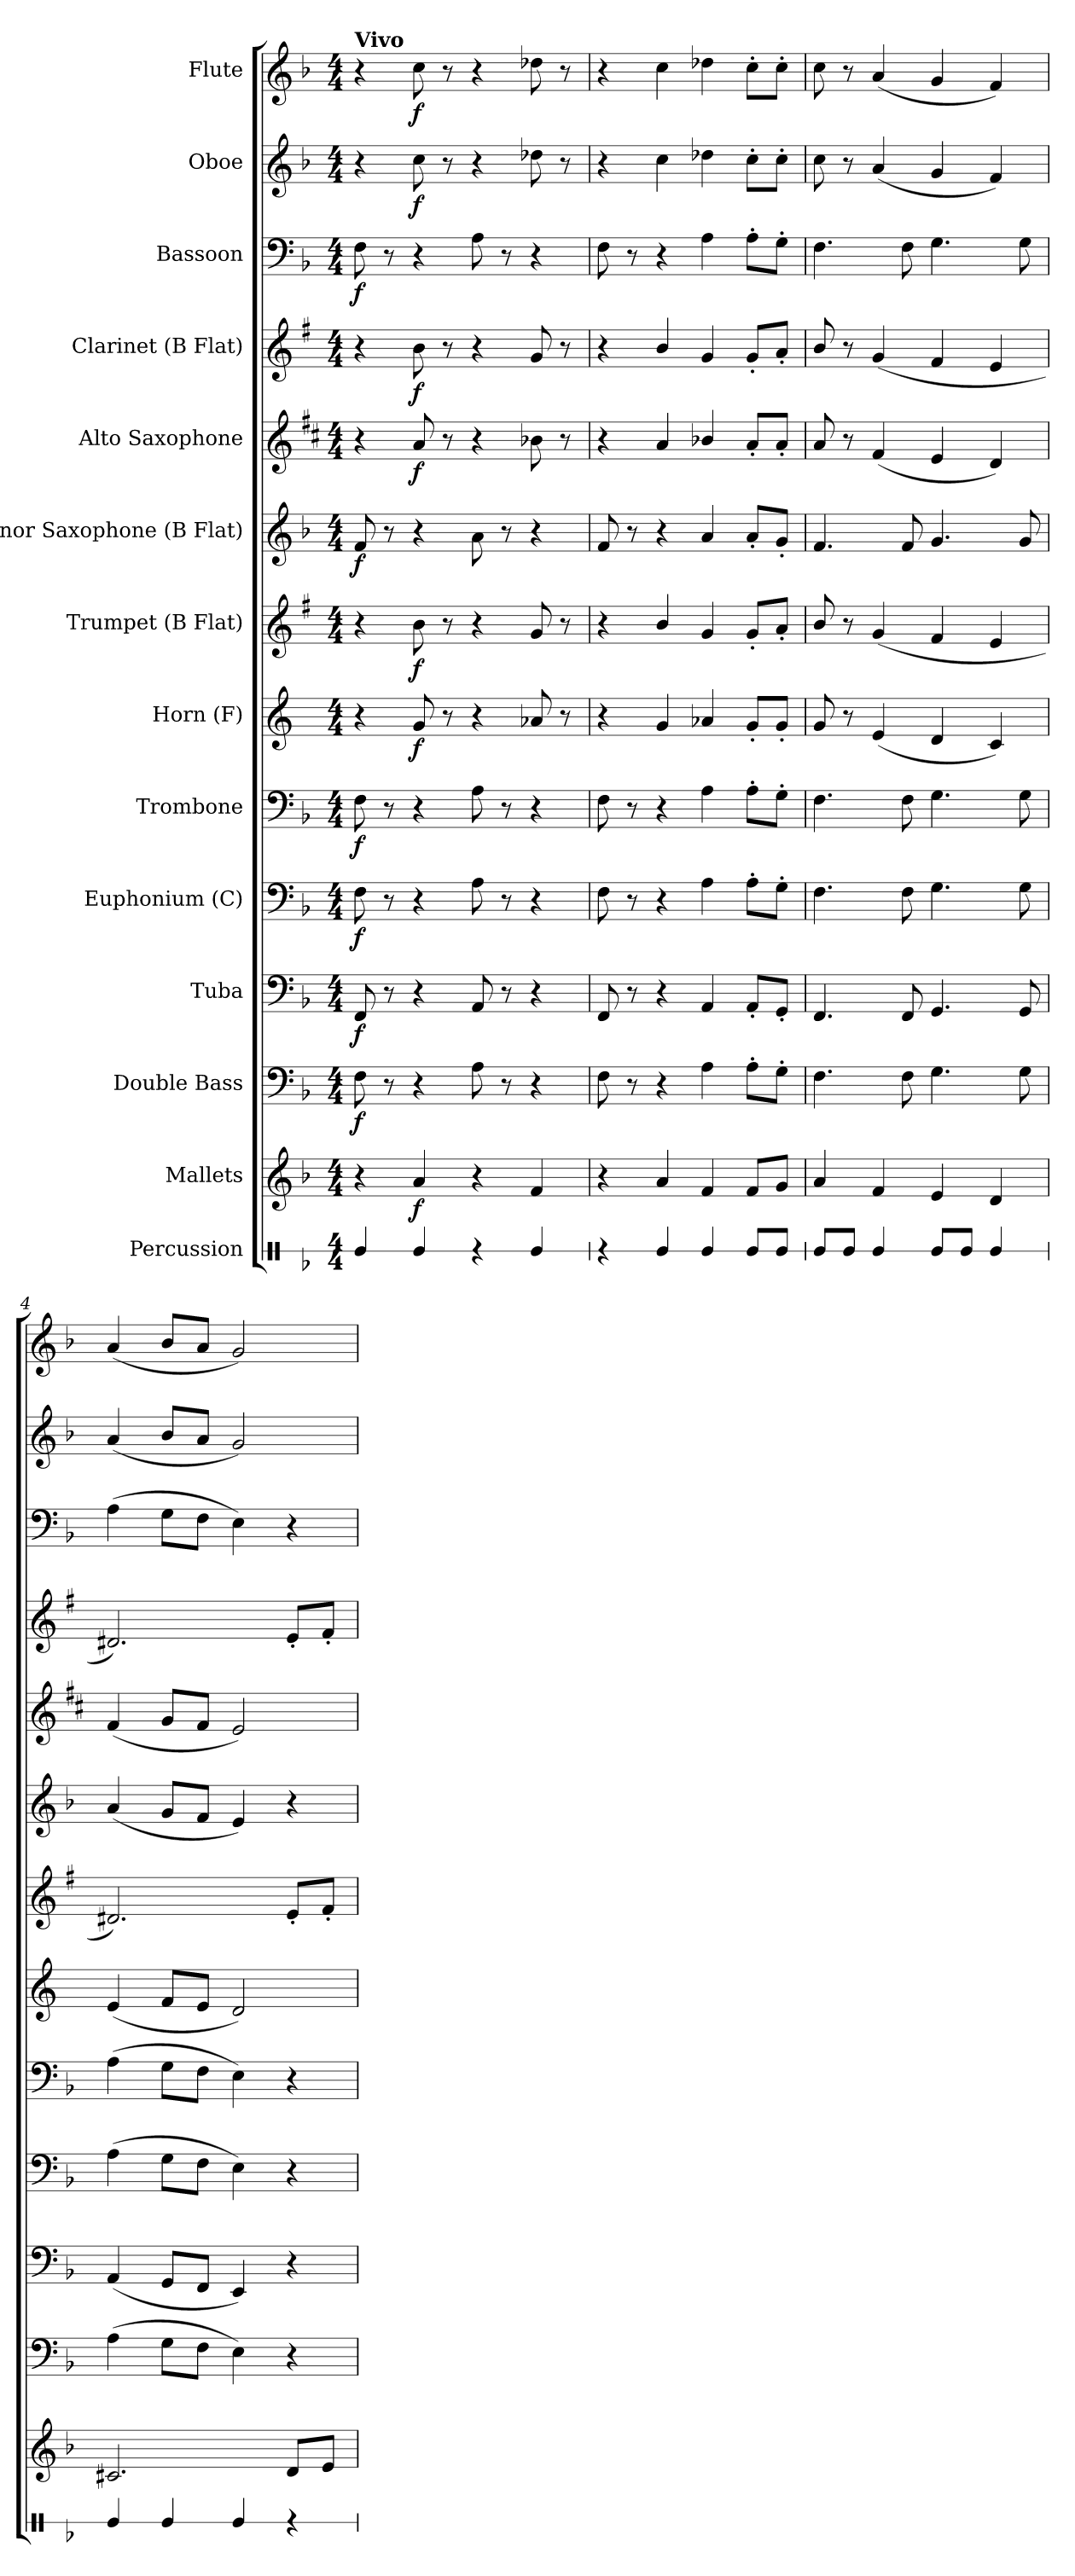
**kern	**kern	**dynam	**kern	**dynam	**kern	**dynam	**kern	**dynam	**kern	**dynam	**kern	**dynam	**kern	**dynam	**kern	**dynam	**kern	**dynam	**kern	**dynam	**kern	**dynam	**kern	**dynam	**kern	**dynam
*part14	*part13	*part13	*part12	*part12	*part11	*part11	*part10	*part10	*part9	*part9	*part8	*part8	*part7	*part7	*part6	*part6	*part5	*part5	*part4	*part4	*part3	*part3	*part2	*part2	*part1	*part1
*staff14	*staff13	*staff13	*staff12	*staff12	*staff11	*staff11	*staff10	*staff10	*staff9	*staff9	*staff8	*staff8	*staff7	*staff7	*staff6	*staff6	*staff5	*staff5	*staff4	*staff4	*staff3	*staff3	*staff2	*staff2	*staff1	*staff1
*I"Percussion	*I"Mallets	*	*I"Double Bass	*	*I"Tuba	*	*I"Euphonium (C)	*	*I"Trombone	*	*I"Horn (F)	*	*I"Trumpet (B Flat)	*	*I"Tenor Saxophone (B Flat)	*	*I"Alto Saxophone	*	*I"Clarinet (B Flat)	*	*I"Bassoon	*	*I"Oboe	*	*I"Flute	*
*stria1	*	*	*	*	*	*	*	*	*	*	*	*	*	*	*	*	*	*	*	*	*	*	*	*	*	*
*clefX	*clefG2	*	*clefF4	*	*clefF4	*	*clefF4	*	*clefF4	*	*clefG2	*	*clefG2	*	*clefG2	*	*clefG2	*	*clefG2	*	*clefF4	*	*clefG2	*	*clefG2	*
*	*ITrd-14c-24	*	*ITrd7c12	*	*	*	*	*	*	*	*ITrd4c7	*	*ITrd1c2	*	*ITrd8c14	*	*ITrd5c9	*	*ITrd1c2	*	*	*	*	*	*	*
*k[b-]	*k[b-]	*	*k[b-]	*	*k[b-]	*	*k[b-]	*	*k[b-]	*	*k[b-]	*	*k[b-]	*	*k[b-]	*	*k[b-]	*	*k[b-]	*	*k[b-]	*	*k[b-]	*	*k[b-]	*
*F:	*F:	*	*F:	*	*F:	*	*F:	*	*F:	*	*F:	*	*F:	*	*F:	*	*F:	*	*F:	*	*F:	*	*F:	*	*F:	*
*M4/4	*M4/4	*	*M4/4	*	*M4/4	*	*M4/4	*	*M4/4	*	*M4/4	*	*M4/4	*	*M4/4	*	*M4/4	*	*M4/4	*	*M4/4	*	*M4/4	*	*M4/4	*
*MM144	*MM144	*	*MM144	*	*MM144	*	*MM144	*	*MM144	*	*MM144	*	*MM144	*	*MM144	*	*MM144	*	*MM144	*	*MM144	*	*MM144	*	*MM144	*
=1	=1	=1	=1	=1	=1	=1	=1	=1	=1	=1	=1	=1	=1	=1	=1	=1	=1	=1	=1	=1	=1	=1	=1	=1	=1	=1
!	!	!	!	!	!	!	!	!	!	!	!	!	!	!	!	!	!	!	!	!	!	!	!	!	!LO:TX:a:B:t=Vivo	!
!	!	!	!	!LO:DY:b	!	!LO:DY:b	!	!LO:DY:b	!	!LO:DY:b	!	!	!	!	!	!LO:DY:b	!	!	!	!	!	!LO:DY:b	!	!	!	!
4Re/	4r	.	8FF\	f	8FF/	f	8F\	f	8F\	f	4r	.	4r	.	8F/	f	4r	.	4r	.	8F\	f	4r	.	4r	.
.	.	.	8r	.	8r	.	8r	.	8r	.	.	.	.	.	8r	.	.	.	.	.	8r	.	.	.	.	.
!	!	!LO:DY:b	!	!	!	!	!	!	!	!	!	!LO:DY:b	!	!LO:DY:b	!	!	!	!LO:DY:b	!	!LO:DY:b	!	!	!	!LO:DY:b	!	!LO:DY:b
4Re/	4aaa/	f	4r	.	4r	.	4r	.	4r	.	8c/	f	8a\	f	4r	.	8c/	f	8a\	f	4r	.	8cc\	f	8cc\	f
.	.	.	.	.	.	.	.	.	.	.	8r	.	8r	.	.	.	8r	.	8r	.	.	.	8r	.	8r	.
4r	4r	.	8AA\	.	8AA/	.	8A\	.	8A\	.	4r	.	4r	.	8A\	.	4r	.	4r	.	8A\	.	4r	.	4r	.
.	.	.	8r	.	8r	.	8r	.	8r	.	.	.	.	.	8r	.	.	.	.	.	8r	.	.	.	.	.
4Re/	4fff/	.	4r	.	4r	.	4r	.	4r	.	8d-X/	.	8f/	.	4r	.	8d-X\	.	8f/	.	4r	.	8dd-X\	.	8dd-X\	.
.	.	.	.	.	.	.	.	.	.	.	8r	.	8r	.	.	.	8r	.	8r	.	.	.	8r	.	8r	.
=2	=2	=2	=2	=2	=2	=2	=2	=2	=2	=2	=2	=2	=2	=2	=2	=2	=2	=2	=2	=2	=2	=2	=2	=2	=2	=2
4r	4r	.	8FF\	.	8FF/	.	8F\	.	8F\	.	4r	.	4r	.	8F/	.	4r	.	4r	.	8F\	.	4r	.	4r	.
.	.	.	8r	.	8r	.	8r	.	8r	.	.	.	.	.	8r	.	.	.	.	.	8r	.	.	.	.	.
4Re/	4aaa/	.	4r	.	4r	.	4r	.	4r	.	4c/	.	4a/	.	4r	.	4c/	.	4a/	.	4r	.	4cc\	.	4cc\	.
4Re/	4fff/	.	4AA\	.	4AA/	.	4A\	.	4A\	.	4d-X/	.	4f/	.	4A/	.	4d-X/	.	4f/	.	4A\	.	4dd-X\	.	4dd-X\	.
8Re/L	8fff/L	.	8AA'>\L	.	8AA'</L	.	8A'>\L	.	8A'>\L	.	8c'</L	.	8f'</L	.	8A'</L	.	8c'</L	.	8f'</L	.	8A'>\L	.	8cc'>\L	.	8cc'>\L	.
8Re/J	8ggg/J	.	8GG'>\J	.	8GG'</J	.	8G'>\J	.	8G'>\J	.	8c'</J	.	8g'</J	.	8G'</J	.	8c'</J	.	8g'</J	.	8G'>\J	.	8cc'>\J	.	8cc'>\J	.
=3	=3	=3	=3	=3	=3	=3	=3	=3	=3	=3	=3	=3	=3	=3	=3	=3	=3	=3	=3	=3	=3	=3	=3	=3	=3	=3
8Re/L	4aaa/	.	4.FF\	.	4.FF/	.	4.F\	.	4.F\	.	8c/	.	8a/	.	4.F/	.	8c/	.	8a/	.	4.F\	.	8cc\	.	8cc\	.
8Re/J	.	.	.	.	.	.	.	.	.	.	8r	.	8r	.	.	.	8r	.	8r	.	.	.	8r	.	8r	.
4Re/	4fff/	.	.	.	.	.	.	.	.	.	(4A/	.	(4f/	.	.	.	(4A/	.	(4f/	.	.	.	(4a/	.	(4a/	.
.	.	.	8FF\	.	8FF/	.	8F\	.	8F\	.	.	.	.	.	8F/	.	.	.	.	.	8F\	.	.	.	.	.
8Re/L	4eee/	.	4.GG\	.	4.GG/	.	4.G\	.	4.G\	.	4G/	.	4e/	.	4.G/	.	4G/	.	4e/	.	4.G\	.	4g/	.	4g/	.
8Re/J	.	.	.	.	.	.	.	.	.	.	.	.	.	.	.	.	.	.	.	.	.	.	.	.	.	.
4Re/	4ddd/	.	.	.	.	.	.	.	.	.	4F/)	.	4d/	.	.	.	4F/)	.	4d/	.	.	.	4f/)	.	4f/)	.
.	.	.	8GG\	.	8GG/	.	8G\	.	8G\	.	.	.	.	.	8G/	.	.	.	.	.	8G\	.	.	.	.	.
=4	=4	=4	=4	=4	=4	=4	=4	=4	=4	=4	=4	=4	=4	=4	=4	=4	=4	=4	=4	=4	=4	=4	=4	=4	=4	=4
4Re/	2.ccc#X/	.	(4AA\	.	(4AA/	.	(4A\	.	(4A\	.	(4A/	.	2.c#X/)	.	(4A/	.	(4A/	.	2.c#X/)	.	(4A\	.	(4a/	.	(4a/	.
4Re/	.	.	8GG\L	.	8GG/L	.	8G\L	.	8G\L	.	8B-/L	.	.	.	8G/L	.	8B-/L	.	.	.	8G\L	.	8b-/L	.	8b-/L	.
.	.	.	8FF\J	.	8FF/J	.	8F\J	.	8F\J	.	8A/J	.	.	.	8F/J	.	8A/J	.	.	.	8F\J	.	8a/J	.	8a/J	.
4Re/	.	.	4EE\)	.	4EE/)	.	4E\)	.	4E\)	.	2G/)	.	.	.	4E/)	.	2G/)	.	.	.	4E\)	.	2g/)	.	2g/)	.
4r	8ddd/L	.	4r	.	4r	.	4r	.	4r	.	.	.	8d'</L	.	4r	.	.	.	8d'</L	.	4r	.	.	.	.	.
.	8eee/J	.	.	.	.	.	.	.	.	.	.	.	8e'</J	.	.	.	.	.	8e'</J	.	.	.	.	.	.	.
=	=	=	=	=	=	=	=	=	=	=	=	=	=	=	=	=	=	=	=	=	=	=	=	=	=	=
*-	*-	*-	*-	*-	*-	*-	*-	*-	*-	*-	*-	*-	*-	*-	*-	*-	*-	*-	*-	*-	*-	*-	*-	*-	*-	*-
